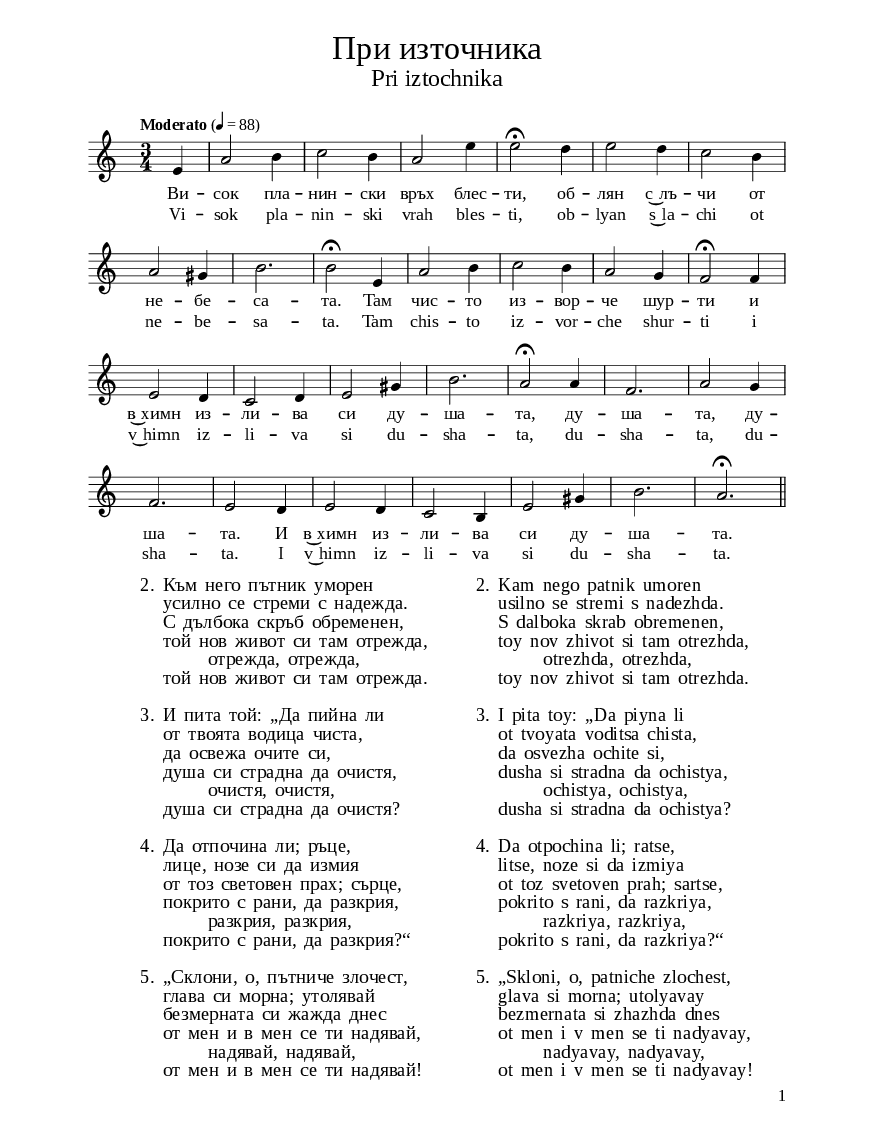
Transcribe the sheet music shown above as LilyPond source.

\version "2.24.0"

% include paper part and global functions
\include "include/globals.ily"

\bookpart {
   \label #'ref034
  \tocItem \markup "При източника – Pri iztochnika"
  \include "include/bookpart-paper.ily"
  \score {
    \include "include/score-layout.ily"

    \new Voice \absolute{
      \clef treble
      \key a \minor
      \time 3/4
      \tempoFunc "Moderato" 4 "88"
      \autoBeamOff
      \partial 4

      e'4 |  a'2 b'4 | c''2 b'4 | a'2 e''4 | e''2 \fermata d''4 | e''2 d''4 | c''2 b'4 \break |
      a'2 gis'4 | b'2. | b'2 \fermata e'4 |  a'2 b'4 | c''2 b'4 | a'2 g'4 | f'2 \fermata f'4 \break |
      e'2 d'4 | c'2 d'4 | e'2 gis'4 | b'2. | a'2 \fermata a'4 | f'2. | a'2 g'4 \break |
      f'2. | e'2 d'4 e'2 d'4 | c'2 b4 | e'2 gis'4 | b'2. | a'2.\fermata  | \bar "||" \break
    }
    \addlyrics {
      Ви -- сок
      пла -- нин -- ски връх блес -- ти, об -- лян с~лъ
      -- чи от не -- бе -- са -- та. Там чис -- то из
      -- вор -- че шур -- ти и в~химн из -- ли -- ва
      си ду -- ша -- та, ду -- ша -- та, ду -- ша --
      та. И в~химн из -- ли -- ва си ду -- ша -- та.
    }

    \addlyrics {
      Vi -- sok
      pla -- nin -- ski vrah bles -- ti, ob -- lyan s~la
      -- chi ot ne -- be -- sa -- ta. Tam chis -- to iz
      -- vor -- che shur -- ti i v~himn iz -- li -- va
      si du -- sha -- ta, du -- sha -- ta, du -- sha --
      ta. I v~himn iz -- li -- va si du -- sha -- ta.
    }

    \header {
      title = \titleFunc "При източника" "Pri iztochnika"
    }

    \midi{}

  } % score



  \markup \fontsize #+1.7 {
    \hspace #5
    \override #'(baseline-skip . 1.8)
    \column {
      \line { 2. Към него пътник уморен}
      \line {   "   " усилно се стреми с надежда.}
      \line {   "   " С дълбока скръб обременен,}
      \line {   "   " той нов живот си там отрежда,}
      \line {   "   "  "   "  "   " отрежда, отрежда,}
      \line {   "   " той нов живот си там отрежда.}
      \line { " " }
      \line { 3. И пита той: „Да пийна ли}
      \line {   "   " от твоята водица чиста, }
      \line {   "   " да освежа очите си,}
      \line {   "   " душа си страдна да очистя,}
      \line {    "   "  "   "  "   " очистя, очистя,}
      \line {   "   " душа си страдна да очистя?}
      \line { " " }
      \line { 4. Да отпочина ли; ръце,}
      \line {   "   " лице, нозе си да измия}
      \line {   "   " от тоз световен прах; сърце,}
      \line {   "   " покрито с рани, да разкрия,}
      \line {    "   "  "   "  "   " разкрия, разкрия,}
      \line {   "   " покрито с рани, да разкрия?“}
      \line { " " }
      \line { 5.  „Склони, о, пътниче злочест,}
      \line {   "   " глава си морна; утолявай}
      \line {   "   " безмерната си жажда днес}
      \line {   "   " от мен и в мен се ти надявай,}
      \line {   "   "  "   "  "   " надявай, надявай,}
      \line {   "   " от мен и в мен се ти надявай!}




    }

    \hspace #4
    \override #'(baseline-skip . 1.8)
    \column {
      \line { 2. Kam nego patnik umoren}
      \line {   "   " usilno se stremi s nadezhda.}
      \line {   "   " S dalboka skrab obremenen,}
      \line {   "   " toy nov zhivot si tam otrezhda,}
      \line {    "   "  "   "  "   " otrezhda, otrezhda,}
      \line {   "   " toy nov zhivot si tam otrezhda.}
      \line { " " }
      \line { 3. I pita toy:   „Da piyna li}
      \line {   "   " ot tvoyata voditsa chista, }
      \line {   "   " da osvezha ochite si,}
      \line {   "   " dusha si stradna da ochistya,}
      \line {    "   "  "   "  "   " ochistya, ochistya,}
      \line {   "   " dusha si stradna da ochistya?}
      \line { " " }
      \line { 4. Da otpochina li; ratse,}
      \line {   "   " litse, noze si da izmiya}
      \line {   "   " ot toz svetoven prah; sartse,}
      \line {   "   " pokrito s rani, da razkriya,}
      \line {   "   "  "   "  "   " razkriya, razkriya,}
      \line {   "   " pokrito s rani, da razkriya?“ }
      \line { " " }
      \line { 5.  „Skloni, o, patniche zlochest,}
      \line {   "   " glava si morna; utolyavay}
      \line {   "   " bezmernata si zhazhda dnes}
      \line {   "   " ot men i v men se ti nadyavay,}
      \line {    "   "  "   "  "   " nadyavay, nadyavay,}
      \line {   "   " ot men i v men se ti nadyavay!}


    } %column
  } % markup

  \pageBreak

  \markup \fontsize #+1.7 {
    \hspace #5
    \override #'(baseline-skip . 1.8)
    \column {

      \line { 6. Гласа ти мъченишки чух,}
      \line {   "   " приех и твойта жалба мила.}
      \line {   "   " Аз съм велик Божествен дух}
      \line {   "   " и ще ти дам живот и сила,}
      \line {   "   "  "   "  "   " и сила, и сила,}
      \line {   "   " и ще ти дам живот и сила.}
      \line { " " }
      \line { 7. Ела, ела и пий от мен,}
      \line {   "   " о, мило Божие създание!}
      \line {   "   " Настъпи веч последен ден}
      \line {   "   " на всяка мъка и страданье,}
      \line {  "   "  "   "  "   " страданье, страданье,}
      \line {   "   " на всяка мъка и страданье.“}

    }

    \hspace #4
    \override #'(baseline-skip . 1.8)
    \column {
      \line { 6. Glasa ti machenishki chuh,}
      \line {   "   " prieh i tvoyta zhalba mila.}
      \line {   "   " Az sam velik Bozhestven duh}
      \line {   "   " i shte ti dam zhivot i sila,}
      \line {   "   "  "   "  "   " i sila, i sila,}
      \line {   "   " i shte ti dam zhivot i sila.}
      \line { " " }
      \line { 7. Ela, ela i piy ot men,}
      \line {   "   " o, milo Bozhie sazdanie!}
      \line {   "   " Nastapi vech posleden den}
      \line {   "   " na vsyaka maka i stradanye,}
      \line {   "   "  "   "  "   " stradanye, stradanye,}
      \line {   "   " na vsyaka maka i stradanye.“}
    } %column
  } % markup


  \markup \empty-two


  % include foreign translation(s) of the song
  \version "2.24.1"

\markup \fill-line { \fontsize #deTitleFontSize "Bei der Quelle" }
\markup \null
\markup \null
\markup \fontsize #+2.0 {

 
 
  \override #'(baseline-skip . 1.8)

  \column {

    \line { 1. Ein hoher Berggipfel glänzt,}

    \line { "   " beschienen von himmlischen Strahlen. }

    \line { "   " Dort sprudelt eine reine Quelle }

    \line { "   " und in Hymnen gießt sie aus ihre Seele,}

    \line { "   " Seele, Seele,}

    \line { "   " und in Hymnen gießt sie ihre Seele aus.}
    \line { "   " }

    \line { 2. Zu ihr strebt mühsam ein müder }

    \line { "   "  Wanderer mit Hoffnung. }

    \line { "   " Von tiefer Trauer bedrückt,}

    \line { "   " wird ihm dort neues Leben zuteil, }

    \line { "   " zuteil, zuteil}

    \line { "   " ihm wird dort neues Leben zuteil.}
    \line { "   " }

    \line { 3. Und er fragt: }

    \line { "   " „Darf ich von deinem}

    \line { "   " reinen Wasser trinken, }

    \line { "   " damit ich meine Augen erquicke,}

    \line { "   " damit ich meine leidende Seele reinige,}

    \line { "   " reinige, reinige,}

    \line { "   " damit ich meine leidende Seele reinige?}
    \line { "   " }

    \line {  4. Darf ich mich erholen,}

    \line { "   " mein Gesicht und meine Füße }

    \line { "   " von diesem weltlichen Staub reinigen,}

    \line { "   " mein mit Wunden bedecktes Herz öffnen,}

    \line { "   " öffnen, öffnen,}

    \line { "   " mein mit Wunden bedecktes Herz öffnen?“}
    \line { "   " }
  \line {  5. „Neige dein Haupt, }

    \line { "   " oh, unglücklicher Wanderer: }

    \line { "   " lösche heute deinen unendlichen Durst }

    \line { "   " durch mich }

    \line { "   " und hoffe auf mich,}

    \line { "   " hoffe, hoffe auf mich und}

    \line { "   " hoffe du auf mich!}
   


  }

  \hspace #-1
  \vspace #0.5
  \override #'(baseline-skip . 1.8)
  \column {
  

    \line {  6. Ich habe deine Märtyrerstimme gehört,}

    \line { "   " deine sanfte Klage vernommen. }

    \line { "   " Ich bin ein großer, göttlicher Geist}

    \line { "   " und werde dir Leben und Kraft }

    \line { "   " und Kraft und Kraft}

    \line { "   " und ich werde dir }
     \line { "   " Leben und Kraft geben.}
    \line { "   " }

    \line {  7. Komm, komm und trinke von mir}

    \line { "   " oh, geliebtes göttliches Geschöpf! }

    \line { "   " Angebrochen ist der letzte Tag}

    \line { "   " aller Qual und Trauer,}

    \line { "   " Trauer, Trauer,}

    \line { "   " aller Qual und Trauer.“}


  }
}




} % bookpart
